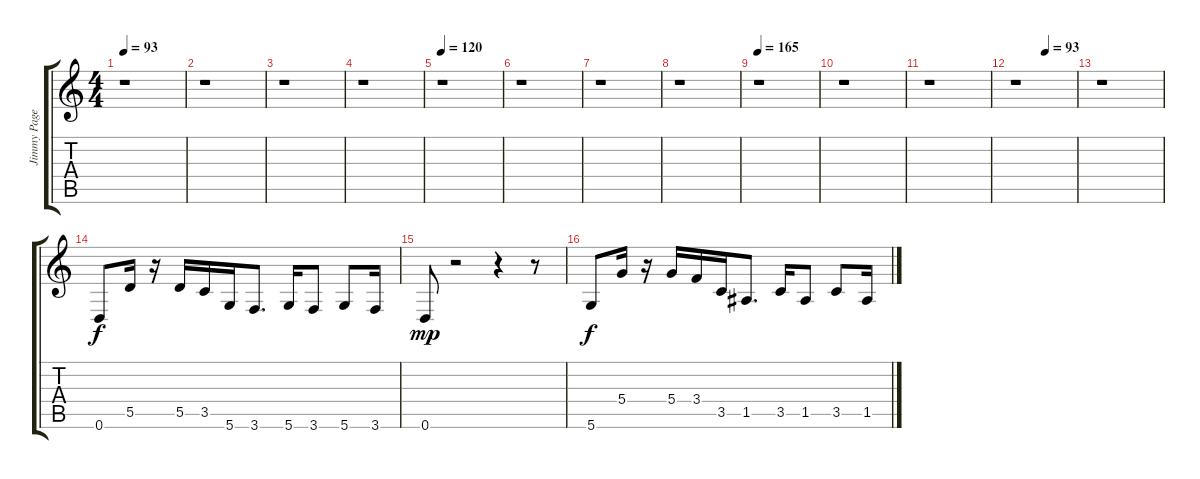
\track ("Jimmy Page" "Jimmy Page") {instrument distortionguitar}
\staff {score tabs}
\tuning (E4 B3 G3 D3 A2 D2) {hide}
\ts (4 4)
\tempo 93
\clef g2
\ks c
r.1{dy f} |
r.1 |
r.1 |
r.1 |
\tempo 120
r.1 |
r.1 |
r.1 |
r.1 |
\tempo 165
r.1 |
r.1 |
r.1 |
\tempo (93 0.5)
r.1 |
r.1 |
0.6.8 5.5.16 r.16 5.5.16 3.5.16 5.6.16 3.6.8{d} 5.6.16 3.6.8 5.6.8 3.6.16 |
0.6.8{dy mp} r.2 r.4 r.8 |
5.6.8{dy f} 5.4.16 r.16 5.4.16 3.4.16 3.5.16 1.5.8{d} 3.5.16 1.5.8 3.5.8 1.5.16
